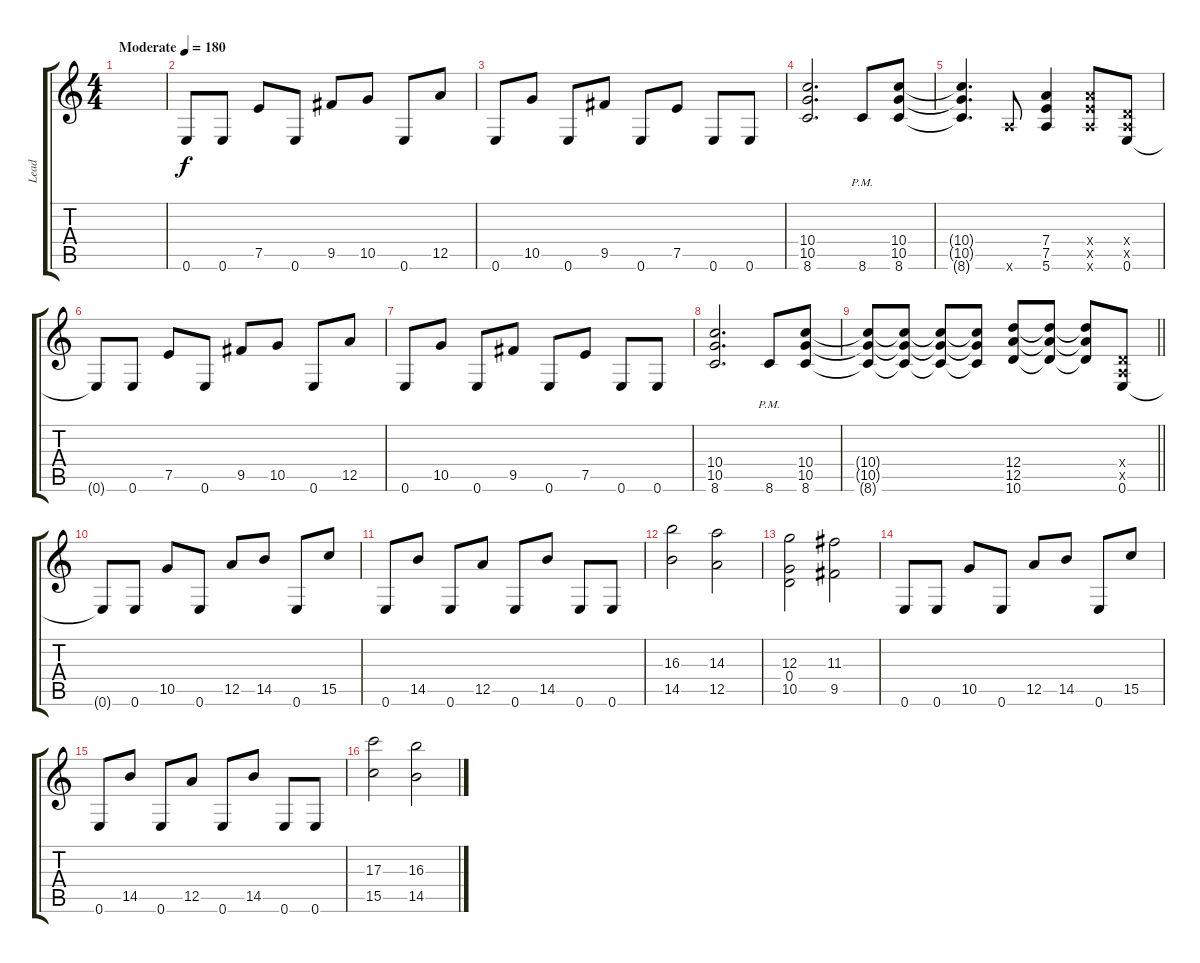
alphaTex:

\track ("Lead" "Lead") {instrument overdrivenguitar}
\staff {score tabs}
\tuning (E4 B3 G3 D3 A2 E2) {hide}
\ts (4 4)
\tempo (180 "Moderate")
\clef g2
\ks c
|
0.6.8 0.6.8 7.5.8 0.6.8 9.5.8 10.5.8 0.6.8 12.5.8 |
0.6.8 10.5.8 0.6.8 9.5.8 0.6.8 7.5.8 0.6.8 0.6.8 |
(10.4 10.5 8.6).2{d} 8.6{pm}.8 (10.4 10.5 8.6).8 |
(10.4{t} 10.5{t} 8.6{t}).4{d} 5.6{x}.8 (7.4 7.5 5.6).4 (7.4{x} 7.5{x} 5.6{x}).8 (0.4{x} 0.5{x} 0.6).8 |
0.6{t}.8 0.6.8 7.5.8 0.6.8 9.5.8 10.5.8 0.6.8 12.5.8 |
0.6.8 10.5.8 0.6.8 9.5.8 0.6.8 7.5.8 0.6.8 0.6.8 |
(10.4 10.5 8.6).2{d} 8.6{pm}.8 (10.4 10.5 8.6).8 |
\barLineRight lightlight
(10.4{t} 10.5{t} 8.6{t}).8 (10.4{t} 10.5{t} 8.6{t}).8 (10.4{t} 10.5{t} 8.6{t}).8 (10.4{t} 10.5{t} 8.6{t}).8 (12.4 12.5 10.6).8 (12.4{t} 12.5{t} 10.6{t}).8 (12.4{t} 12.5{t} 10.6{t}).8 (0.4{x} 0.5{x} 0.6).8 |
\section ("" "")
0.6{t}.8 0.6.8 10.5.8 0.6.8 12.5.8 14.5.8 0.6.8 15.5.8 |
0.6.8 14.5.8 0.6.8 12.5.8 0.6.8 14.5.8 0.6.8 0.6.8 |
(16.3 14.5).2 (14.3 12.5).2 |
(12.3 0.4 10.5).2 (11.3 9.5).2 |
0.6.8 0.6.8 10.5.8 0.6.8 12.5.8 14.5.8 0.6.8 15.5.8 |
0.6.8 14.5.8 0.6.8 12.5.8 0.6.8 14.5.8 0.6.8 0.6.8 |
(17.3 15.5).2 (16.3 14.5).2
